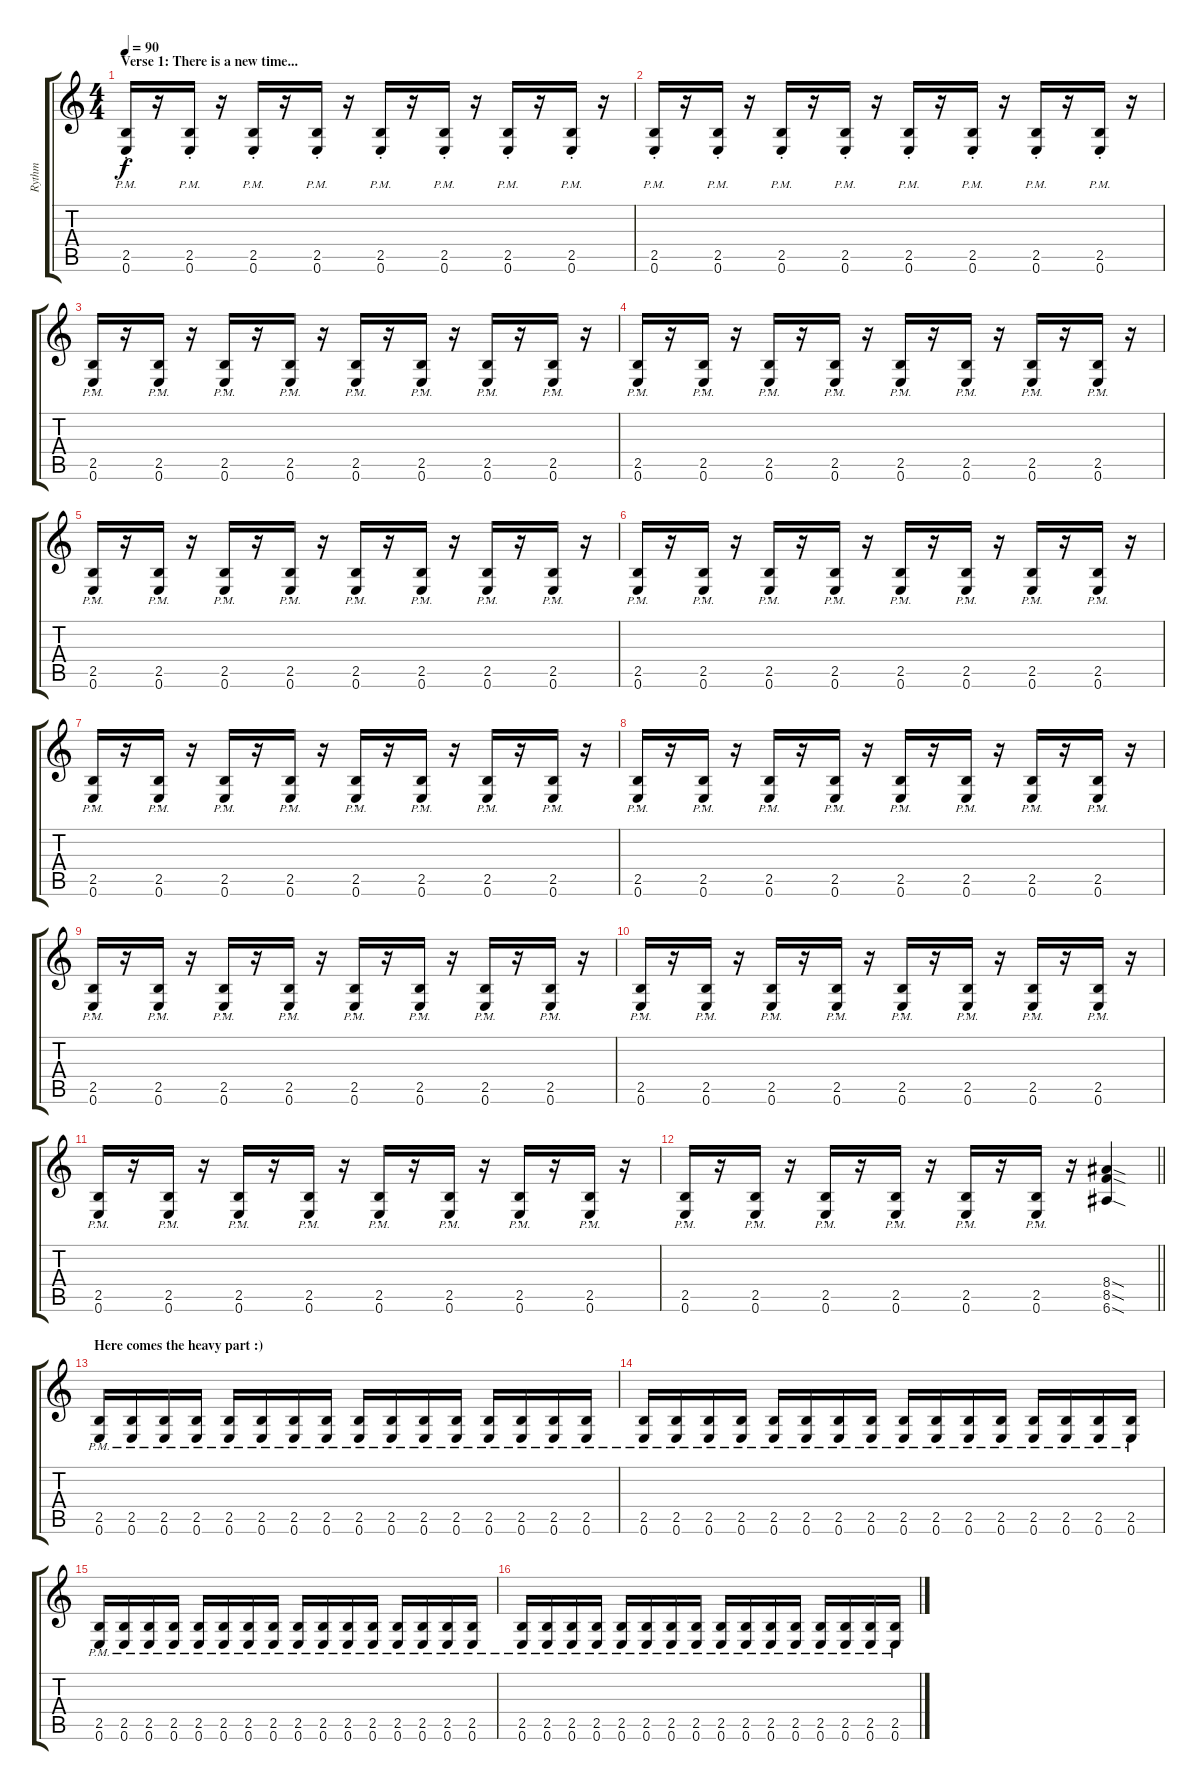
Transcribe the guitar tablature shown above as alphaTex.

\track ("Rythm" "Rythm") {instrument distortionguitar}
\staff {score tabs}
\tuning (E4 B3 G3 D3 A2 E2) {hide}
\ts (4 4)
\section ("" "Verse 1: There is a new time...")
\tempo 90
\clef g2
\ks c
(2.5{pm st} 0.6{pm st}).16{dy f} r.16 (2.5{pm st} 0.6{pm st}).16 r.16 (2.5{pm st} 0.6{pm st}).16 r.16 (2.5{pm st} 0.6{pm st}).16 r.16 (2.5{pm st} 0.6{pm st}).16 r.16 (2.5{pm st} 0.6{pm st}).16 r.16 (2.5{pm st} 0.6{pm st}).16 r.16 (2.5{pm st} 0.6{pm st}).16 r.16 |
(2.5{pm st} 0.6{pm st}).16 r.16 (2.5{pm st} 0.6{pm st}).16 r.16 (2.5{pm st} 0.6{pm st}).16 r.16 (2.5{pm st} 0.6{pm st}).16 r.16 (2.5{pm st} 0.6{pm st}).16 r.16 (2.5{pm st} 0.6{pm st}).16 r.16 (2.5{pm st} 0.6{pm st}).16 r.16 (2.5{pm st} 0.6{pm st}).16 r.16 |
(2.5{pm st} 0.6{pm st}).16 r.16 (2.5{pm st} 0.6{pm st}).16 r.16 (2.5{pm st} 0.6{pm st}).16 r.16 (2.5{pm st} 0.6{pm st}).16 r.16 (2.5{pm st} 0.6{pm st}).16 r.16 (2.5{pm st} 0.6{pm st}).16 r.16 (2.5{pm st} 0.6{pm st}).16 r.16 (2.5{pm st} 0.6{pm st}).16 r.16 |
(2.5{pm st} 0.6{pm st}).16 r.16 (2.5{pm st} 0.6{pm st}).16 r.16 (2.5{pm st} 0.6{pm st}).16 r.16 (2.5{pm st} 0.6{pm st}).16 r.16 (2.5{pm st} 0.6{pm st}).16 r.16 (2.5{pm st} 0.6{pm st}).16 r.16 (2.5{pm st} 0.6{pm st}).16 r.16 (2.5{pm st} 0.6{pm st}).16 r.16 |
(2.5{pm st} 0.6{pm st}).16 r.16 (2.5{pm st} 0.6{pm st}).16 r.16 (2.5{pm st} 0.6{pm st}).16 r.16 (2.5{pm st} 0.6{pm st}).16 r.16 (2.5{pm st} 0.6{pm st}).16 r.16 (2.5{pm st} 0.6{pm st}).16 r.16 (2.5{pm st} 0.6{pm st}).16 r.16 (2.5{pm st} 0.6{pm st}).16 r.16 |
(2.5{pm st} 0.6{pm st}).16 r.16 (2.5{pm st} 0.6{pm st}).16 r.16 (2.5{pm st} 0.6{pm st}).16 r.16 (2.5{pm st} 0.6{pm st}).16 r.16 (2.5{pm st} 0.6{pm st}).16 r.16 (2.5{pm st} 0.6{pm st}).16 r.16 (2.5{pm st} 0.6{pm st}).16 r.16 (2.5{pm st} 0.6{pm st}).16 r.16 |
(2.5{pm st} 0.6{pm st}).16 r.16 (2.5{pm st} 0.6{pm st}).16 r.16 (2.5{pm st} 0.6{pm st}).16 r.16 (2.5{pm st} 0.6{pm st}).16 r.16 (2.5{pm st} 0.6{pm st}).16 r.16 (2.5{pm st} 0.6{pm st}).16 r.16 (2.5{pm st} 0.6{pm st}).16 r.16 (2.5{pm st} 0.6{pm st}).16 r.16 |
(2.5{pm st} 0.6{pm st}).16 r.16 (2.5{pm st} 0.6{pm st}).16 r.16 (2.5{pm st} 0.6{pm st}).16 r.16 (2.5{pm st} 0.6{pm st}).16 r.16 (2.5{pm st} 0.6{pm st}).16 r.16 (2.5{pm st} 0.6{pm st}).16 r.16 (2.5{pm st} 0.6{pm st}).16 r.16 (2.5{pm st} 0.6{pm st}).16 r.16 |
(2.5{pm st} 0.6{pm st}).16 r.16 (2.5{pm st} 0.6{pm st}).16 r.16 (2.5{pm st} 0.6{pm st}).16 r.16 (2.5{pm st} 0.6{pm st}).16 r.16 (2.5{pm st} 0.6{pm st}).16 r.16 (2.5{pm st} 0.6{pm st}).16 r.16 (2.5{pm st} 0.6{pm st}).16 r.16 (2.5{pm st} 0.6{pm st}).16 r.16 |
(2.5{pm st} 0.6{pm st}).16 r.16 (2.5{pm st} 0.6{pm st}).16 r.16 (2.5{pm st} 0.6{pm st}).16 r.16 (2.5{pm st} 0.6{pm st}).16 r.16 (2.5{pm st} 0.6{pm st}).16 r.16 (2.5{pm st} 0.6{pm st}).16 r.16 (2.5{pm st} 0.6{pm st}).16 r.16 (2.5{pm st} 0.6{pm st}).16 r.16 |
(2.5{pm st} 0.6{pm st}).16 r.16 (2.5{pm st} 0.6{pm st}).16 r.16 (2.5{pm st} 0.6{pm st}).16 r.16 (2.5{pm st} 0.6{pm st}).16 r.16 (2.5{pm st} 0.6{pm st}).16 r.16 (2.5{pm st} 0.6{pm st}).16 r.16 (2.5{pm st} 0.6{pm st}).16 r.16 (2.5{pm st} 0.6{pm st}).16 r.16 |
\barLineRight lightlight
(2.5{pm st} 0.6{pm st}).16 r.16 (2.5{pm st} 0.6{pm st}).16 r.16 (2.5{pm st} 0.6{pm st}).16 r.16 (2.5{pm st} 0.6{pm st}).16 r.16 (2.5{pm st} 0.6{pm st}).16 r.16 (2.5{pm st} 0.6{pm st}).16 r.16 (8.4{sod} 8.5{sod} 6.6{sod}).4 |
\section ("" "Here comes the heavy part :)")
(2.5{pm} 0.6{pm}).16 (2.5{pm} 0.6{pm}).16 (2.5{pm} 0.6{pm}).16 (2.5{pm} 0.6{pm}).16 (2.5{pm} 0.6{pm}).16 (2.5{pm} 0.6{pm}).16 (2.5{pm} 0.6{pm}).16 (2.5{pm} 0.6{pm}).16 (2.5{pm} 0.6{pm}).16 (2.5{pm} 0.6{pm}).16 (2.5{pm} 0.6{pm}).16 (2.5{pm} 0.6{pm}).16 (2.5{pm} 0.6{pm}).16 (2.5{pm} 0.6{pm}).16 (2.5{pm} 0.6{pm}).16 (2.5{pm} 0.6{pm}).16 |
(2.5{pm} 0.6{pm}).16 (2.5{pm} 0.6{pm}).16 (2.5{pm} 0.6{pm}).16 (2.5{pm} 0.6{pm}).16 (2.5{pm} 0.6{pm}).16 (2.5{pm} 0.6{pm}).16 (2.5{pm} 0.6{pm}).16 (2.5{pm} 0.6{pm}).16 (2.5{pm} 0.6{pm}).16 (2.5{pm} 0.6{pm}).16 (2.5{pm} 0.6{pm}).16 (2.5{pm} 0.6{pm}).16 (2.5{pm} 0.6{pm}).16 (2.5{pm} 0.6{pm}).16 (2.5{pm} 0.6{pm}).16 (2.5{pm} 0.6{pm}).16 |
(2.5{pm} 0.6{pm}).16 (2.5{pm} 0.6{pm}).16 (2.5{pm} 0.6{pm}).16 (2.5{pm} 0.6{pm}).16 (2.5{pm} 0.6{pm}).16 (2.5{pm} 0.6{pm}).16 (2.5{pm} 0.6{pm}).16 (2.5{pm} 0.6{pm}).16 (2.5{pm} 0.6{pm}).16 (2.5{pm} 0.6{pm}).16 (2.5{pm} 0.6{pm}).16 (2.5{pm} 0.6{pm}).16 (2.5{pm} 0.6{pm}).16 (2.5{pm} 0.6{pm}).16 (2.5{pm} 0.6{pm}).16 (2.5{pm} 0.6{pm}).16 |
(2.5{pm} 0.6{pm}).16 (2.5{pm} 0.6{pm}).16 (2.5{pm} 0.6{pm}).16 (2.5{pm} 0.6{pm}).16 (2.5{pm} 0.6{pm}).16 (2.5{pm} 0.6{pm}).16 (2.5{pm} 0.6{pm}).16 (2.5{pm} 0.6{pm}).16 (2.5{pm} 0.6{pm}).16 (2.5{pm} 0.6{pm}).16 (2.5{pm} 0.6{pm}).16 (2.5{pm} 0.6{pm}).16 (2.5{pm} 0.6{pm}).16 (2.5{pm} 0.6{pm}).16 (2.5{pm} 0.6{pm}).16 (2.5{pm} 0.6{pm}).16
